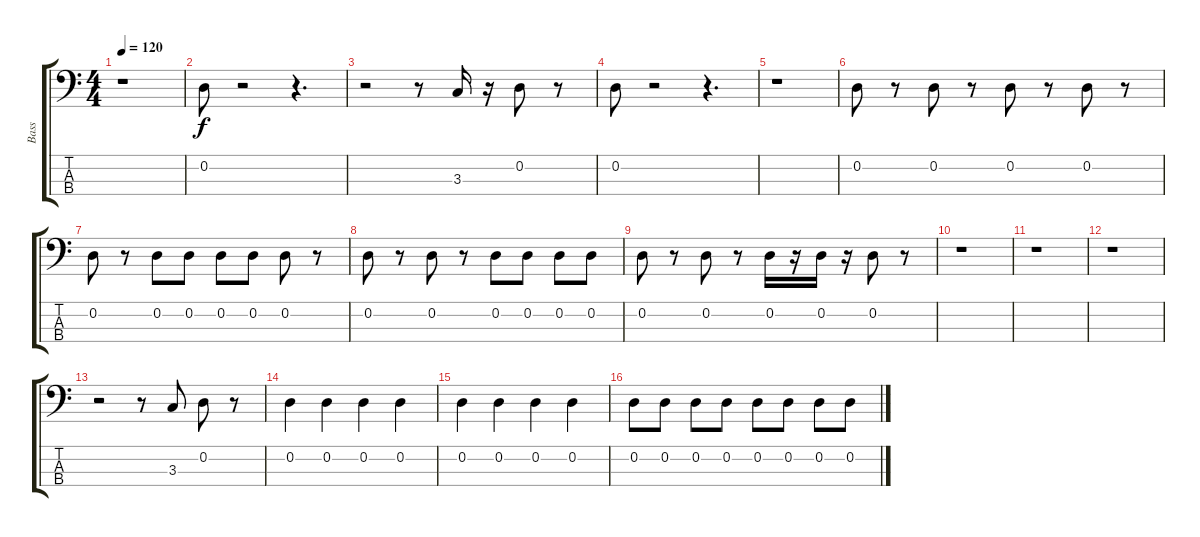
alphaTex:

\track ("Bass" "Bass") {instrument electricbassfinger}
\staff {score tabs}
\tuning (G2 D2 A1 E1) {hide}
\ts (4 4)
\tempo 120
\clef f4
\ks c
r.1{dy f} |
0.2.8 r.2 r.4{d} |
r.2 r.8 3.3.16 r.16 0.2.8 r.8 |
0.2.8 r.2 r.4{d} |
r.1 |
0.2.8 r.8 0.2.8 r.8 0.2.8 r.8 0.2.8 r.8 |
0.2.8 r.8 0.2.8 0.2.8 0.2.8 0.2.8 0.2.8 r.8 |
0.2.8 r.8 0.2.8 r.8 0.2.8 0.2.8 0.2.8 0.2.8 |
0.2.8 r.8 0.2.8 r.8 0.2.16 r.16 0.2.16 r.16 0.2.8 r.8 |
r.1 |
r.1 |
r.1 |
r.2 r.8 3.3.8 0.2.8 r.8 |
0.2.4 0.2.4 0.2.4 0.2.4 |
0.2.4 0.2.4 0.2.4 0.2.4 |
0.2.8 0.2.8 0.2.8 0.2.8 0.2.8 0.2.8 0.2.8 0.2.8
